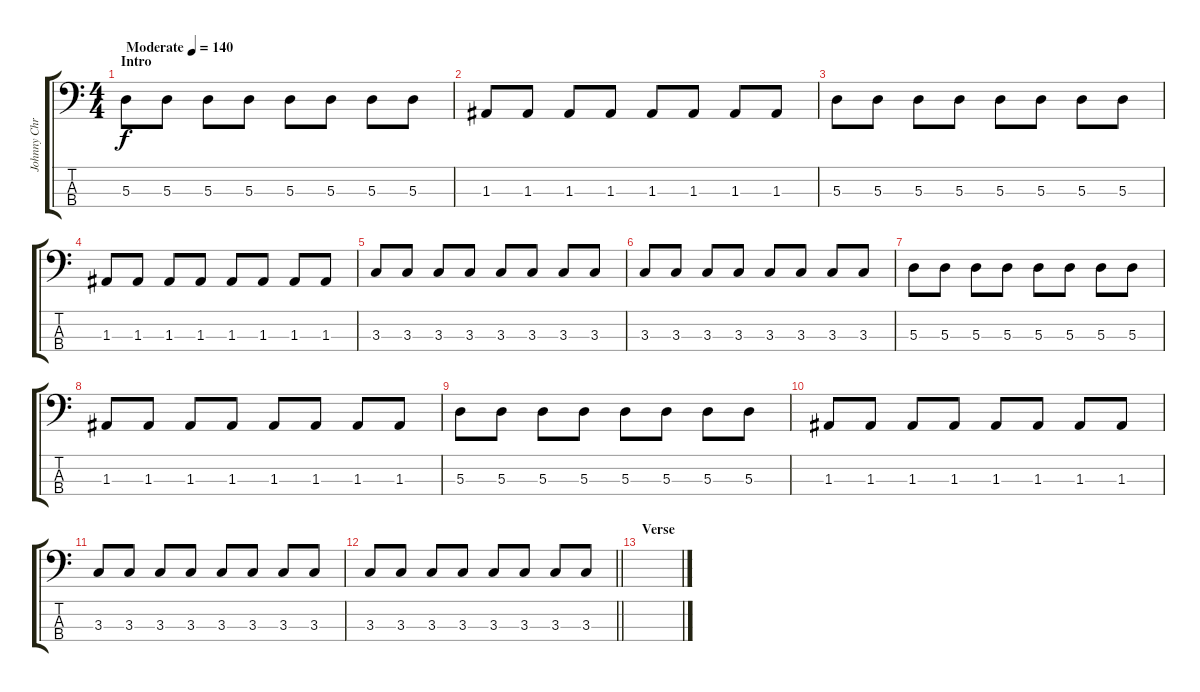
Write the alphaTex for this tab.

\track ("Johnny Christ" "Johnny Chr") {instrument electricbassfinger}
\staff {score tabs}
\tuning (G2 D2 A1 D1) {hide}
\ts (4 4)
\section ("" "Intro")
\tempo (140 "Moderate")
\clef f4
\ks c
5.3.8{dy f instrument electricbassfinger} 5.3.8 5.3.8 5.3.8 5.3.8 5.3.8 5.3.8 5.3.8 |
1.3.8 1.3.8 1.3.8 1.3.8 1.3.8 1.3.8 1.3.8 1.3.8 |
5.3.8 5.3.8 5.3.8 5.3.8 5.3.8 5.3.8 5.3.8 5.3.8 |
1.3.8 1.3.8 1.3.8 1.3.8 1.3.8 1.3.8 1.3.8 1.3.8 |
3.3.8 3.3.8 3.3.8 3.3.8 3.3.8 3.3.8 3.3.8 3.3.8 |
3.3.8 3.3.8 3.3.8 3.3.8 3.3.8 3.3.8 3.3.8 3.3.8 |
5.3.8 5.3.8 5.3.8 5.3.8 5.3.8 5.3.8 5.3.8 5.3.8 |
1.3.8 1.3.8 1.3.8 1.3.8 1.3.8 1.3.8 1.3.8 1.3.8 |
5.3.8 5.3.8 5.3.8 5.3.8 5.3.8 5.3.8 5.3.8 5.3.8 |
1.3.8 1.3.8 1.3.8 1.3.8 1.3.8 1.3.8 1.3.8 1.3.8 |
3.3.8 3.3.8 3.3.8 3.3.8 3.3.8 3.3.8 3.3.8 3.3.8 |
\barLineRight lightlight
3.3.8 3.3.8 3.3.8 3.3.8 3.3.8 3.3.8 3.3.8 3.3.8 |
\section ("" "Verse")
